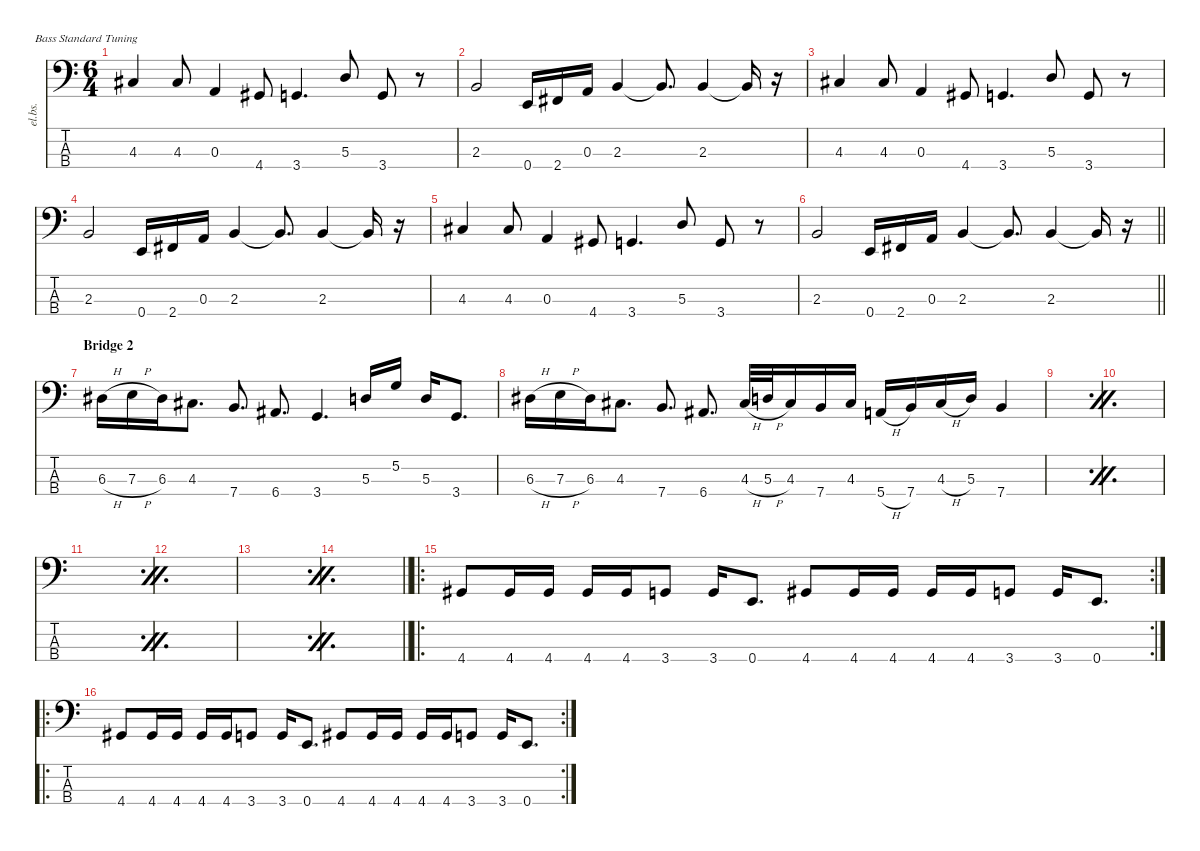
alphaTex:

\defaultSystemsLayout 4
\hideDynamics
\bracketExtendMode nobrackets
\otherSystemsTrackNameOrientation horizontal
\track ("Bass" "el.bs.") {defaultSystemsLayout 4 instrument electricbassfinger}
\staff {score tabs}
\tuning (G2 D2 A1 E1)
\ts (6 4)
\tempo (93 hide)
\clef f4
\ks aminor
4.3{acc #}.4{dy ff beam Up} 4.3{acc #}.8{beam Up} 0.3.4{beam Up} 4.4{acc #}.8{beam Up} 3.4.4{d beam Up} 5.3.8{beam Up} 3.4.8{beam Up} r.8{beam Up} |
2.3.2{beam Up} 0.4.16{beam Up} 2.4{acc #}.16{beam Up} 0.3.16{beam Up} 2.3.4{beam Up} 2.3{t}.8{d dy f beam Up} 2.3.4{dy ff beam Up} 2.3{t}.16{dy f beam Up} r.16{beam Up} |
4.3{acc #}.4{dy ff beam Up} 4.3{acc #}.8{beam Up} 0.3.4{beam Up} 4.4{acc #}.8{beam Up} 3.4.4{d dy fff beam Up} 5.3.8{dy ff beam Up} 3.4.8{beam Up} r.8{beam Up} |
2.3.2{beam Up} 0.4.16{beam Up} 2.4{acc #}.16{beam Up} 0.3.16{beam Up} 2.3.4{beam Up} 2.3{t}.8{d dy f beam Up} 2.3.4{dy ff beam Up} 2.3{t}.16{dy f beam Up} r.16{beam Up} |
4.3{acc #}.4{dy ff beam Up} 4.3{acc #}.8{beam Up} 0.3.4{beam Up} 4.4{acc #}.8{beam Up} 3.4.4{d beam Up} 5.3.8{beam Up} 3.4.8{beam Up} r.8{beam Up} |
\barLineRight lightlight
2.3.2{beam Up} 0.4.16{beam Up} 2.4{acc #}.16{beam Up} 0.3.16{beam Up} 2.3.4{beam Up} 2.3{t}.8{d dy f beam Up} 2.3.4{dy ff beam Up} 2.3{t}.16{dy f beam Up} r.16{beam Up} |
\section ("" "Bridge 2")
6.3{h acc #}.16{beam Down} 7.3{h}.16{beam Down} 6.3{acc #}.16{beam Down} 4.3{acc #}.8{d beam Down} 7.4.8{d beam Up} 6.4{acc #}.8{d beam Up} 3.4.4{d beam Up} 5.3.16{beam Up} 5.2.16{beam Up} 5.3.16{beam Up} 3.4.8{d beam Up} |
6.3{h acc #}.16{beam Down} 7.3{h}.16{beam Down} 6.3{acc #}.16{beam Down} 4.3{acc #}.8{d beam Down} 7.4.8{d beam Up} 6.4{acc #}.8{d beam Up} 4.3{h acc #}.32{beam Up} 5.3{h}.32{beam Up} 4.3{acc #}.16{beam Up} 7.4.16{beam Up} 4.3{acc #}.16{beam Up} 5.4{h}.16{beam Up} 7.4.16{beam Up} 4.3{h acc #}.16{beam Up} 5.3.16{beam Up} 7.4.4{beam Up} |
\tempo (93 hide)
\simile firstofdouble
|
\tempo (91.5 0.00625 hide)
\simile secondofdouble
|
\tempo (93 hide)
\simile firstofdouble
|
\simile secondofdouble
|
\tempo (93 0.00625 hide)
\simile firstofdouble
|
\tempo (91.5 0.0125 hide)
\simile secondofdouble
\barLineRight lightlight
|
\ro
\rc 2
\tempo (93 hide)
\simile none
4.4{acc #}.8{beam Up} 4.4{acc #}.16{beam Up} 4.4{acc #}.16{beam Up} 4.4{acc #}.16{beam Up} 4.4{acc #}.16{beam Up} 3.4.8{beam Up} 3.4.16{beam Up} 0.4.8{d beam Up} 4.4{acc #}.8{beam Up} 4.4{acc #}.16{beam Up} 4.4{acc #}.16{beam Up} 4.4{acc #}.16{beam Up} 4.4{acc #}.16{beam Up} 3.4.8{beam Up} 3.4.16{beam Up} 0.4.8{d beam Up} |
\ro
\rc 2
4.4{acc #}.8{beam Up} 4.4{acc #}.16{beam Up} 4.4{acc #}.16{beam Up} 4.4{acc #}.16{beam Up} 4.4{acc #}.16{beam Up} 3.4.8{beam Up} 3.4.16{beam Up} 0.4.8{d beam Up} 4.4{acc #}.8{beam Up} 4.4{acc #}.16{beam Up} 4.4{acc #}.16{beam Up} 4.4{acc #}.16{beam Up} 4.4{acc #}.16{beam Up} 3.4.8{beam Up} 3.4.16{beam Up} 0.4.8{d beam Up}
